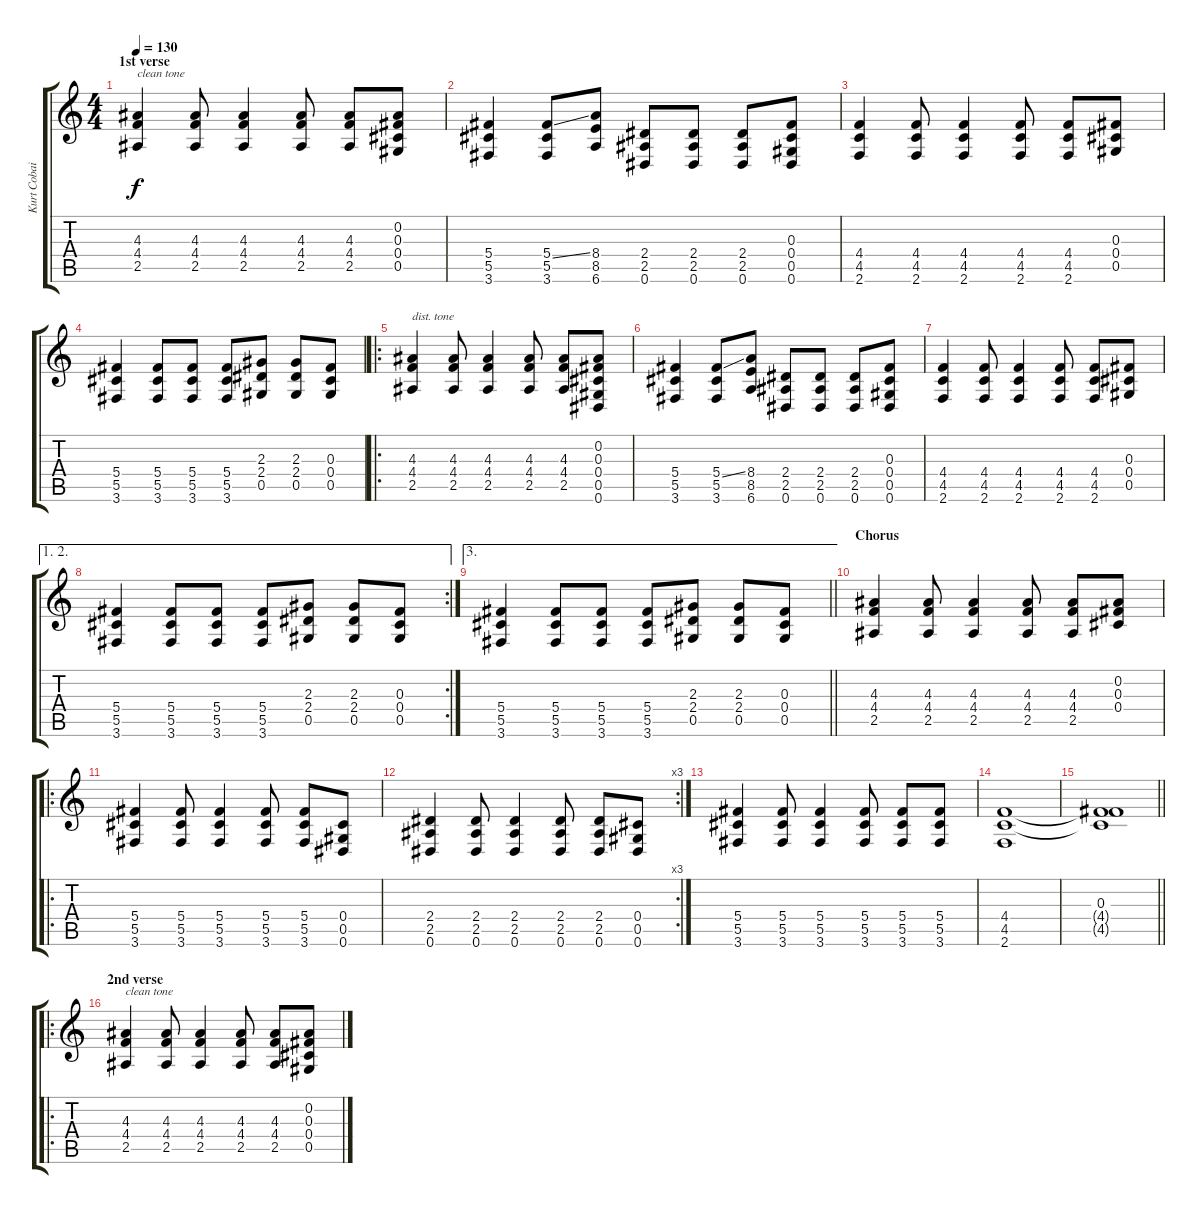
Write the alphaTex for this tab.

\track ("Kurt Cobain" "Kurt Cobai") {instrument distortionguitar}
\staff {score tabs}
\tuning (Eb4 Bb3 Gb3 Db3 Ab2 Eb2) {hide}
\ts (4 4)
\section ("" "1st verse")
\tempo 130
\clef g2
\ks c
(4.3 4.4 2.5).4{txt "clean tone" dy f instrument electricguitarclean} (4.3 4.4 2.5).8 (4.3 4.4 2.5).4 (4.3 4.4 2.5).8 (4.3 4.4 2.5).8 (0.2 0.3 0.4 0.5).8 |
(5.4 5.5 3.6).4 (5.4{ss} 5.5 3.6).8 (8.4 8.5 6.6).8 (2.4 2.5 0.6).8 (2.4 2.5 0.6).8 (2.4 2.5 0.6).8 (0.3 0.4 0.5 0.6).8 |
(4.4 4.5 2.6).4 (4.4 4.5 2.6).8 (4.4 4.5 2.6).4 (4.4 4.5 2.6).8 (4.4 4.5 2.6).8 (0.3 0.4 0.5).8 |
(5.4 5.5 3.6).4 (5.4 5.5 3.6).8 (5.4 5.5 3.6).8 (5.4 5.5 3.6).8 (2.3 2.4 0.5).8 (2.3 2.4 0.5).8 (0.3 0.4 0.5).8 |
\ro
(4.3 4.4 2.5).4{txt "dist. tone" instrument distortionguitar} (4.3 4.4 2.5).8 (4.3 4.4 2.5).4 (4.3 4.4 2.5).8 (4.3 4.4 2.5).8 (0.2 0.3 0.4 0.5 0.6).8 |
(5.4 5.5 3.6).4 (5.4{ss} 5.5 3.6).8 (8.4 8.5 6.6).8 (2.4 2.5 0.6).8 (2.4 2.5 0.6).8 (2.4 2.5 0.6).8 (0.3 0.4 0.5 0.6).8 |
(4.4 4.5 2.6).4 (4.4 4.5 2.6).8 (4.4 4.5 2.6).4 (4.4 4.5 2.6).8 (4.4 4.5 2.6).8 (0.3 0.4 0.5).8 |
\ae (1 2)
\rc 2
(5.4 5.5 3.6).4 (5.4 5.5 3.6).8 (5.4 5.5 3.6).8 (5.4 5.5 3.6).8 (2.3 2.4 0.5).8 (2.3 2.4 0.5).8 (0.3 0.4 0.5).8 |
\ae 3
\barLineRight lightlight
(5.4 5.5 3.6).4 (5.4 5.5 3.6).8 (5.4 5.5 3.6).8 (5.4 5.5 3.6).8 (2.3 2.4 0.5).8 (2.3 2.4 0.5).8 (0.3 0.4 0.5).8 |
\section ("" "Chorus")
(4.3 4.4 2.5).4 (4.3 4.4 2.5).8 (4.3 4.4 2.5).4 (4.3 4.4 2.5).8 (4.3 4.4 2.5).8 (0.2 0.3 0.4).8 |
\ro
(5.4 5.5 3.6).4 (5.4 5.5 3.6).8 (5.4 5.5 3.6).4 (5.4 5.5 3.6).8 (5.4 5.5 3.6).8 (0.4 0.5 0.6).8 |
\rc 3
(2.4 2.5 0.6).4 (2.4 2.5 0.6).8 (2.4 2.5 0.6).4 (2.4 2.5 0.6).8 (2.4 2.5 0.6).8 (0.4 0.5 0.6).8 |
(5.4 5.5 3.6).4 (5.4 5.5 3.6).8 (5.4 5.5 3.6).4 (5.4 5.5 3.6).8 (5.4 5.5 3.6).8 (5.4 5.5 3.6).8 |
(4.4 4.5 2.6).1 |
\barLineRight lightlight
(0.3 4.4{t} 4.5{t}).1 |
\ro
\section ("" "2nd verse")
(4.3 4.4 2.5).4{txt "clean tone" instrument electricguitarclean} (4.3 4.4 2.5).8 (4.3 4.4 2.5).4 (4.3 4.4 2.5).8 (4.3 4.4 2.5).8 (0.2 0.3 0.4 0.5).8
